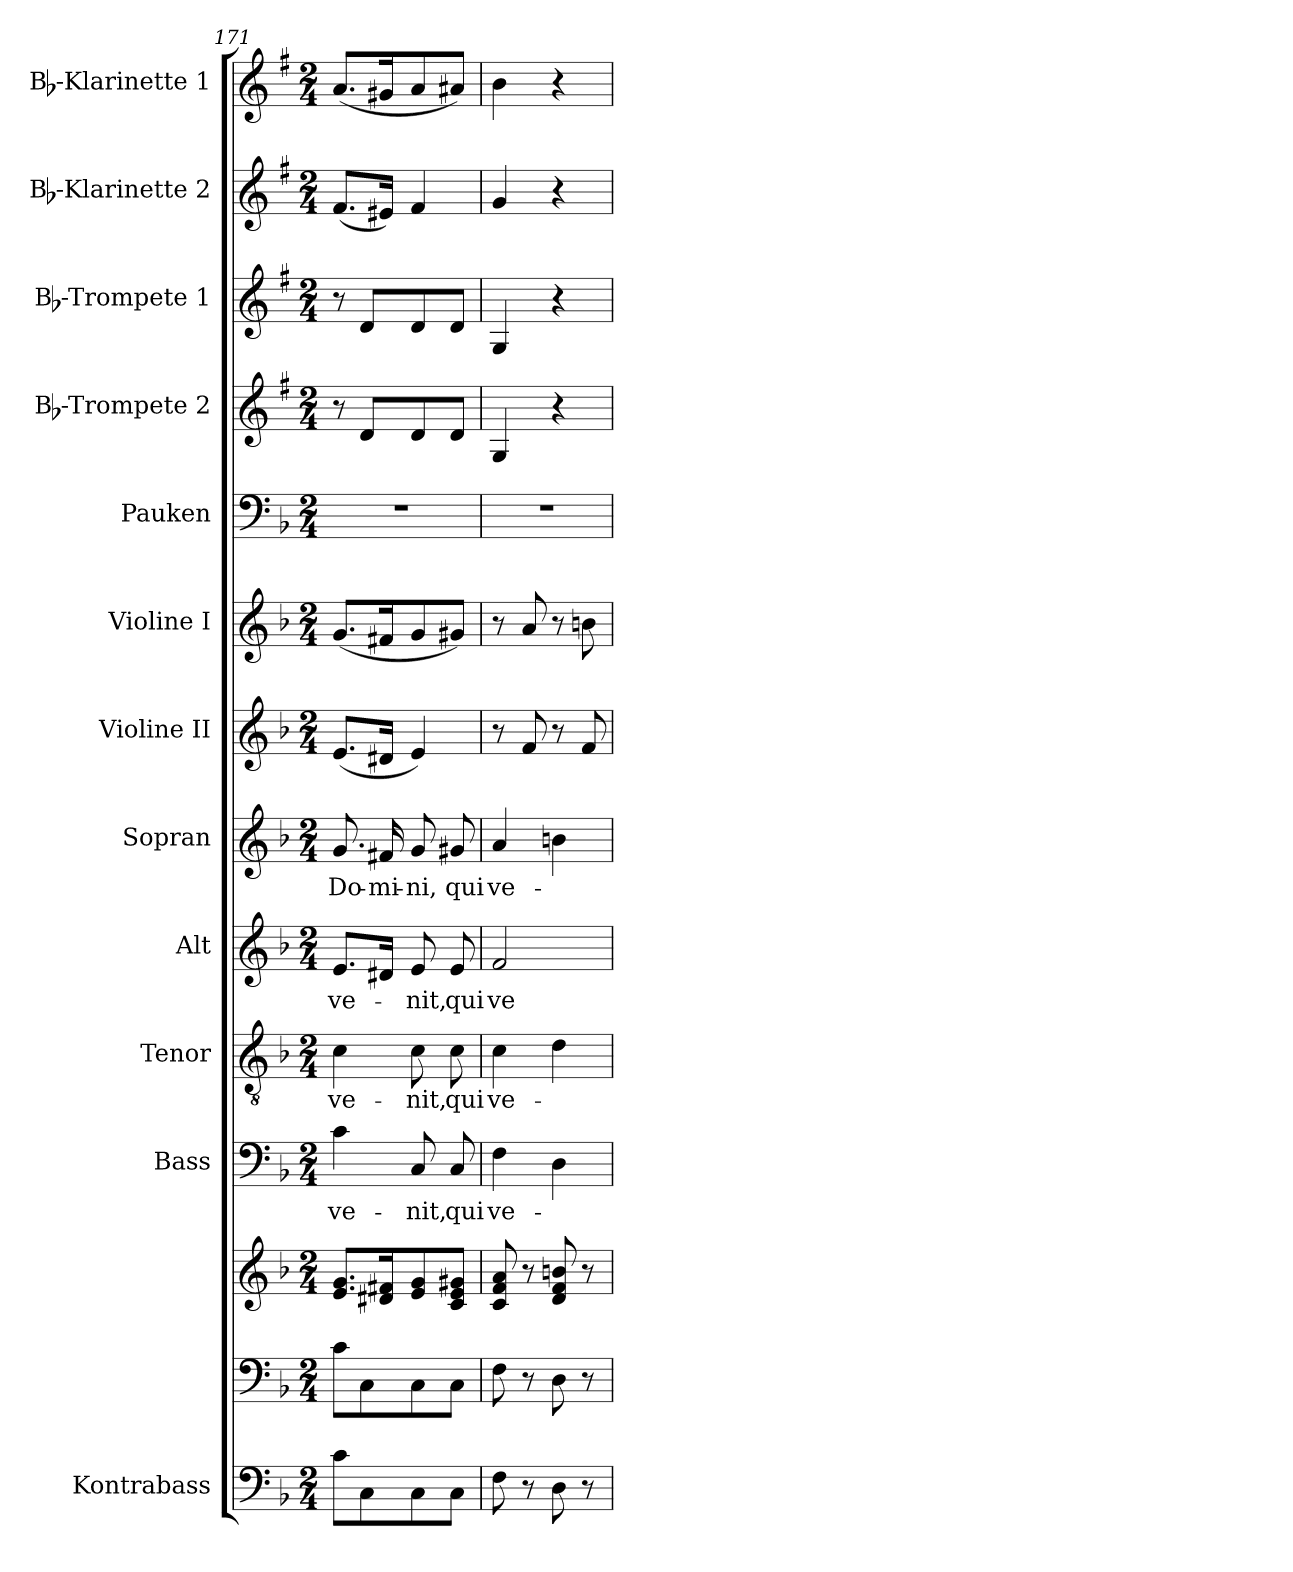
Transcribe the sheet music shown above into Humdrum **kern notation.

**kern	**kern	**kern	**kern	**text	**kern	**text	**kern	**text	**kern	**text	**kern	**kern	**kern	**kern	**kern	**kern	**kern
*part13	*part12	*part12	*part11	*part11	*part10	*part10	*part9	*part9	*part8	*part8	*part7	*part6	*part5	*part4	*part3	*part2	*part1
*staff14	*staff13	*staff12	*staff11	*staff11	*staff10	*staff10	*staff9	*staff9	*staff8	*staff8	*staff7	*staff6	*staff5	*staff4	*staff3	*staff2	*staff1
*I"Kontrabass	*	*	*I"Bass	*	*I"Tenor	*	*I"Alt	*	*I"Sopran	*	*I"Violine II	*I"Violine I	*I"Pauken	*I"Bb-Trompete 2	*I"Bb-Trompete 1	*I"Bb-Klarinette 2	*I"Bb-Klarinette 1
*I'Kb.	*	*	*I'B.	*	*I'T.	*	*I'A.	*	*I'S.	*	*I'Vl. II	*I'Vl. I	*I'Pk.	*I'Bb Trp. 2	*I'Bb Trp. 1	*I'Bb Kl. 2	*I'Bb Kl. 1
*clefF4	*clefF4	*clefG2	*clefF4	*	*clefGv2	*	*clefG2	*	*clefG2	*	*clefG2	*clefG2	*clefF4	*clefG2	*clefG2	*clefG2	*clefG2
*ITrd7c12	*	*	*	*	*	*	*	*	*	*	*	*	*	*ITrd1c2	*ITrd1c2	*ITrd1c2	*ITrd1c2
*k[b-]	*k[b-]	*k[b-]	*k[b-]	*	*k[b-]	*	*k[b-]	*	*k[b-]	*	*k[b-]	*k[b-]	*k[b-]	*k[b-]	*k[b-]	*k[b-]	*k[b-]
*F:	*F:	*F:	*F:	*	*F:	*	*F:	*	*F:	*	*F:	*F:	*F:	*F:	*F:	*F:	*F:
*M2/4	*M2/4	*M2/4	*M2/4	*	*M2/4	*	*M2/4	*	*M2/4	*	*M2/4	*M2/4	*M2/4	*M2/4	*M2/4	*M2/4	*M2/4
=171	=171	=171	=171	=171	=171	=171	=171	=171	=171	=171	=171	=171	=171	=171	=171	=171	=171
!	!	!	!	!LO:LY:b	!	!LO:LY:b	!	!LO:LY:b	!	!LO:LY:b	!	!	!	!	!	!	!
8C\L	8c\L	8.e/ 8.g/L	4c\	ve-	4c\	ve-	8.e/L	ve-	8.g/	Do-	(<8.e/L	(<8.g/L	2r	8r	8r	(<8.e/L	(<8.g/L
8CC\	8C\	.	.	.	.	.	.	.	.	.	.	.	.	8c/L	8c/L	.	.
!	!	!	!	!	!	!	!	!	!	!LO:LY:b	!	!	!	!	!	!	!
.	.	16d#X/ 16f#X/k	.	.	.	.	16d#X/Jk	.	16f#X/	-mi-	16d#X/Jk	16f#X/k	.	.	.	16d#X/Jk)	16f#X/k
!	!	!	!	!LO:LY:b	!	!LO:LY:b	!	!LO:LY:b	!	!LO:LY:b	!	!	!	!	!	!	!
8CC\	8C\	8e/ 8g/	8C/	-nit,	8c\	-nit,	8e/	-nit,	8g/	-ni,	4e/)	8g/	.	8c/	8c/	4e/	8g/
!	!	!	!	!LO:LY:b	!	!LO:LY:b	!	!LO:LY:b	!	!LO:LY:b	!	!	!	!	!	!	!
8CC\J	8C\J	8c/ 8e/ 8g#X/J	8C/	qui	8c\	qui	8e/	qui	8g#X/	qui	.	8g#X/J)	.	8c/J	8c/J	.	8g#X/J)
!!LO:PB:g=z
=172	=172	=172	=172	=172	=172	=172	=172	=172	=172	=172	=172	=172	=172	=172	=172	=172	=172
!	!	!	!	!LO:LY:b	!	!LO:LY:b	!	!LO:LY:b	!	!LO:LY:b	!	!	!	!	!	!	!
8FF\	8F\	8c/ 8f/ 8a/	4F\	ve-	4c\	ve-	2f/	ve-	4a/	ve-	8r	8r	2r	4F/	4F/	4f/	4a\
8r	8r	8r	.	.	.	.	.	.	.	.	8f/	8a/	.	.	.	.	.
8DD\	8D\	8d/ 8f/ 8bn/	4D\	.	4d\	.	.	.	4bn\	.	8r	8r	.	4r	4r	4r	4r
8r	8r	8r	.	.	.	.	.	.	.	.	8f/	8bn\	.	.	.	.	.
=	=	=	=	=	=	=	=	=	=	=	=	=	=	=	=	=	=
*-	*-	*-	*-	*-	*-	*-	*-	*-	*-	*-	*-	*-	*-	*-	*-	*-	*-
